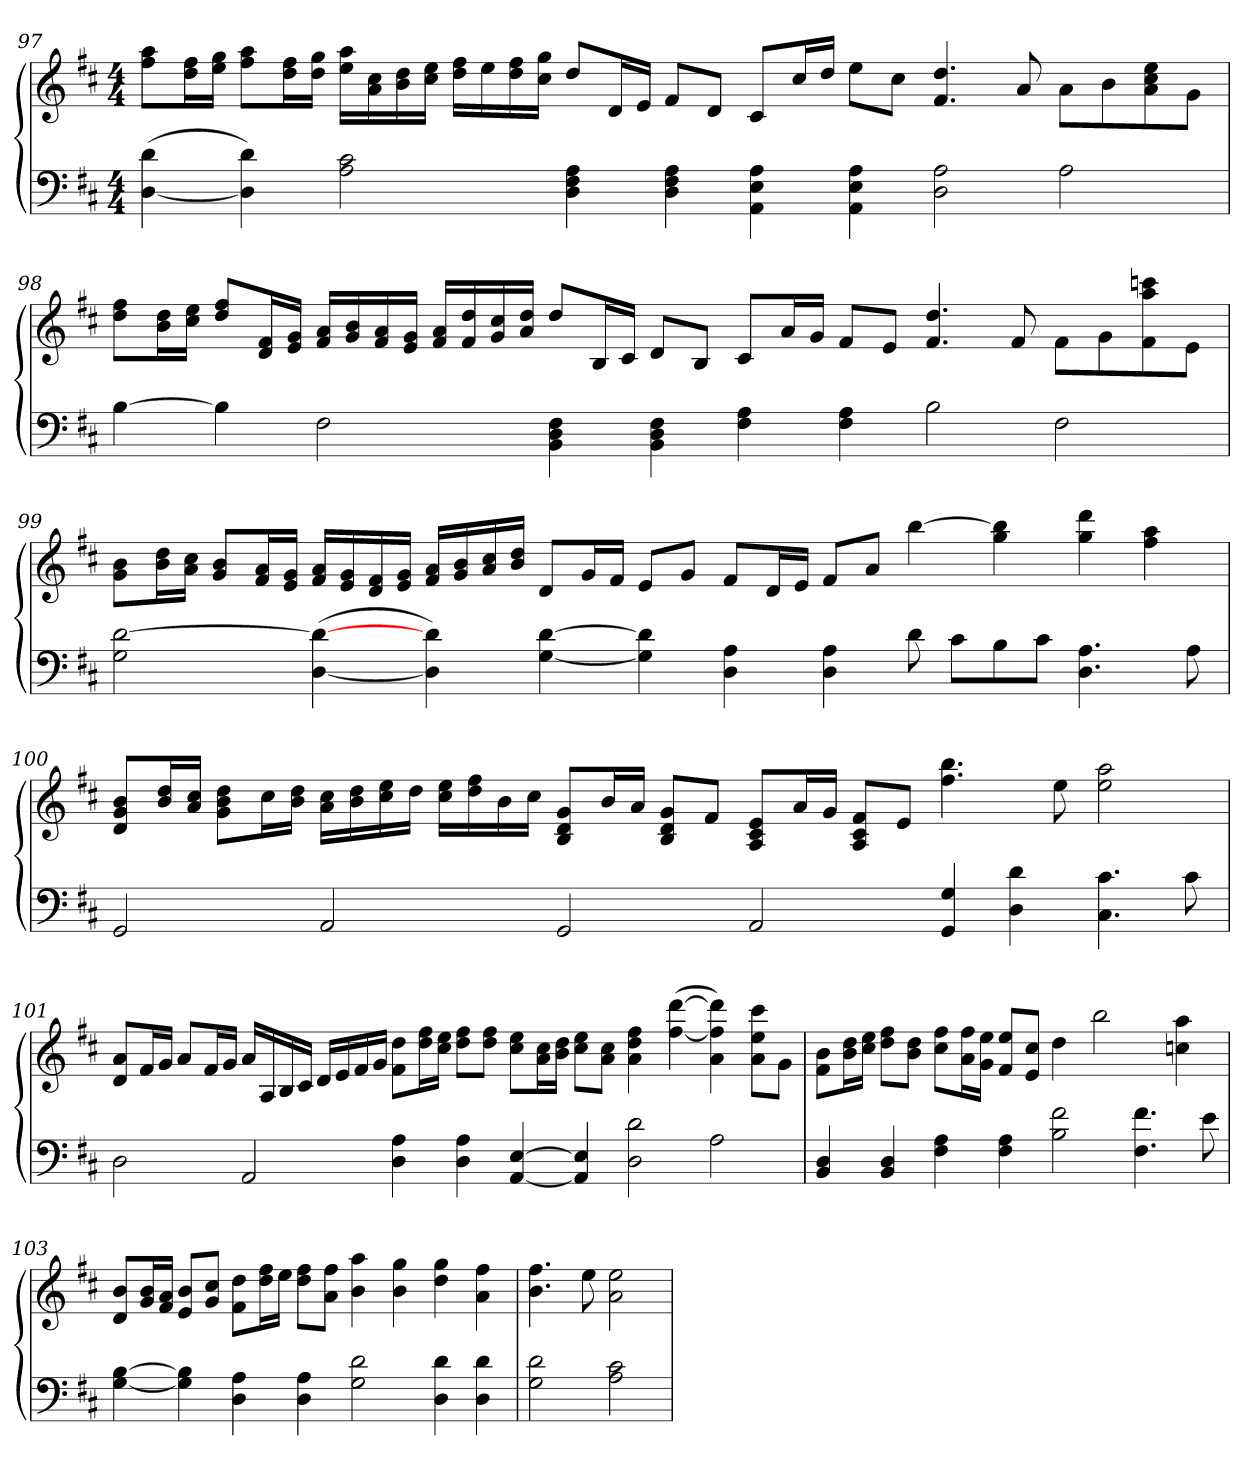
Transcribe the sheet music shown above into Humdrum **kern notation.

**kern	**kern
*part2	*part1
*staff2	*staff1
*clefF4	*clefG2
*k[f#c#]	*k[f#c#]
*M4/4	*M4/4
=97	=97
(<[4D 4d	8ff# 8aaL
.	16dd 16ff#L
.	16ee 16ggJJ
4D] 4d)	8ff# 8aaL
.	16dd 16ff#L
.	16dd 16ggJJ
2A 2c#	16ee 16aaLL
.	16a 16cc#
.	16b 16dd
.	16cc# 16eeJJ
.	16dd 16ff#LL
.	16ee
.	16dd 16ff#
.	16cc# 16ggJJ
4D 4F# 4A	8ddL
.	16dL
.	16eJJ
4D 4F# 4A	8f#L
.	8dJ
4AA 4E 4A	8c#L
.	16cc#L
.	16ddJJ
4AA 4E 4A	8eeL
.	8cc#J
2D 2A	4.f# 4.dd
.	8a
2A	8aL
.	8b
.	8a 8cc# 8ee
.	8gJ
=98	=98
[4B	8dd 8ff#L
.	16b 16ddL
.	16cc# 16eeJJ
4B]	8dd 8ff#L
.	16d 16f#L
.	16e 16gJJ
2F#	16f# 16aLL
.	16g 16b
.	16f# 16a
.	16e 16gJJ
.	16f# 16aLL
.	16f# 16dd
.	16g 16cc#
.	16a 16ddJJ
4BB 4D 4F#	8ddL
.	16BL
.	16c#JJ
4BB 4D 4F#	8dL
.	8BJ
4F# 4A	8c#L
.	16aL
.	16gJJ
4F# 4A	8f#L
.	8eJ
2B	4.f# 4.dd
.	8f#
2F#	8f#L
.	8g
.	8f# 8aa 8cccn
.	8eJ
=99	=99
2G [2d	8g 8bL
.	16b 16ddL
.	16a 16cc#JJ
.	8g 8bL
.	16f# 16aL
.	16e 16gJJ
(<[4D 4d_	16f# 16aLL
.	16e 16g
.	16d 16f#
.	16e 16gJJ
4D] 4d)	16f# 16aLL
.	16g 16b
.	16a 16cc#
.	16b 16ddJJ
[4G [4d	8dL
.	16gL
.	16f#JJ
4G] 4d]	8eL
.	8gJ
4D 4A	8f#L
.	16dL
.	16eJJ
4D 4A	8f#L
.	8aJ
8d	[4bb
8c#L	.
8B	4gg 4bb]
8c#J	.
4.D 4.A	4gg 4ddd
.	4ff# 4aa
8A	.
=100	=100
2GG	8d 8g 8bL
.	16b 16ddL
.	16a 16cc#JJ
.	8g 8b 8ddL
.	16cc#L
.	16b 16ddJJ
2AA	16a 16cc#LL
.	16b 16dd
.	16cc# 16ee
.	16ddJJ
.	16cc# 16eeLL
.	16dd 16ff#
.	16b
.	16cc#JJ
2GG	8B 8d 8gL
.	16bL
.	16aJJ
.	8B 8d 8gL
.	8f#J
2AA	8A 8c# 8eL
.	16aL
.	16gJJ
.	8A 8c# 8f#L
.	8eJ
4GG 4G	4.ff# 4.bb
4D 4d	.
.	8ee
4.C# 4.c#	2ee 2aa
8c#	.
=101	=101
2D	8d 8aL
.	16f#L
.	16gJJ
.	8aL
.	16f#L
.	16gJJ
2AA	16aLL
.	16A
.	16B
.	16c#JJ
.	16dLL
.	16e
.	16f#
.	16gJJ
4D 4A	8f# 8ddL
.	16dd 16ff#L
.	16cc# 16eeJJ
4D 4A	8dd 8ff#L
.	8dd 8ff#J
[4AA [4E	8cc# 8eeL
.	16a 16cc#L
.	16b 16ddJJ
4AA] 4E]	8cc# 8eeL
.	8a 8cc#J
2D 2d	4a 4dd 4ff#
.	(<[4ff# [4ddd
2A	4a 4ff#] 4ddd])
.	8a 8ee 8ccc#L
.	8gJ
=102	=102
4BB 4D	8f# 8bL
.	16b 16ddL
.	16cc# 16eeJJ
4BB 4D	8dd 8ff#L
.	8b 8ddJ
4F# 4A	8cc# 8ff#L
.	16a 16ff#L
.	16g 16eeJJ
4F# 4A	8f# 8eeL
.	8e 8cc#J
2B 2f#	4dd
.	2bb
4.F# 4.f#	.
.	4ccn 4aa
8e	.
=103	=103
[4G [4B	8d 8bL
.	16g 16bL
.	16f# 16aJJ
4G] 4B]	8e 8bL
.	8g 8cc#J
4D 4A	8f# 8ddL
.	16dd 16ff#L
.	16eeJJ
4D 4A	8dd 8ff#L
.	8a 8ff#J
2G 2d	4b 4aa
.	4b 4gg
4D 4d	4dd 4gg
4D 4d	4a 4ff#
=104	=104
2G 2d	4.b 4.ff#
.	8ee
2A 2c#	2a 2ee
=	=
*-	*-
